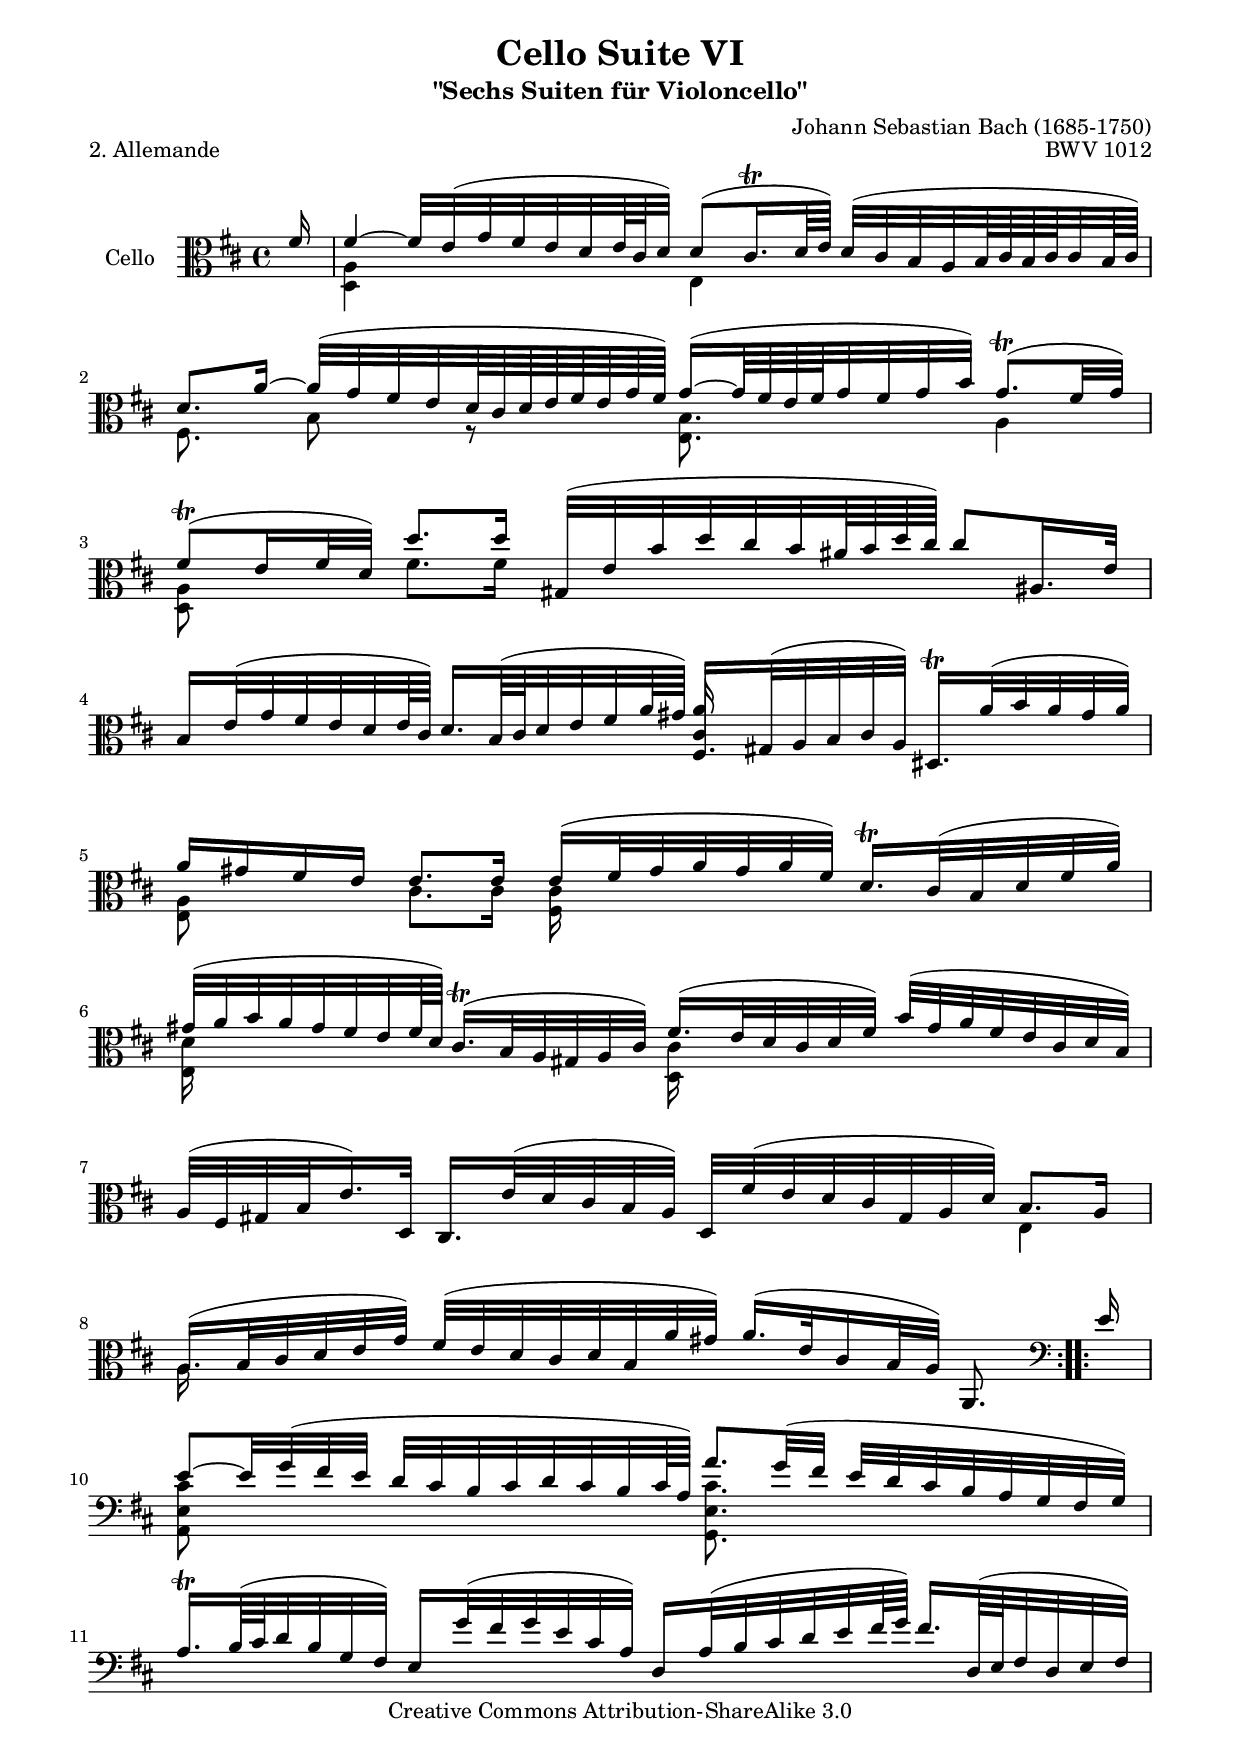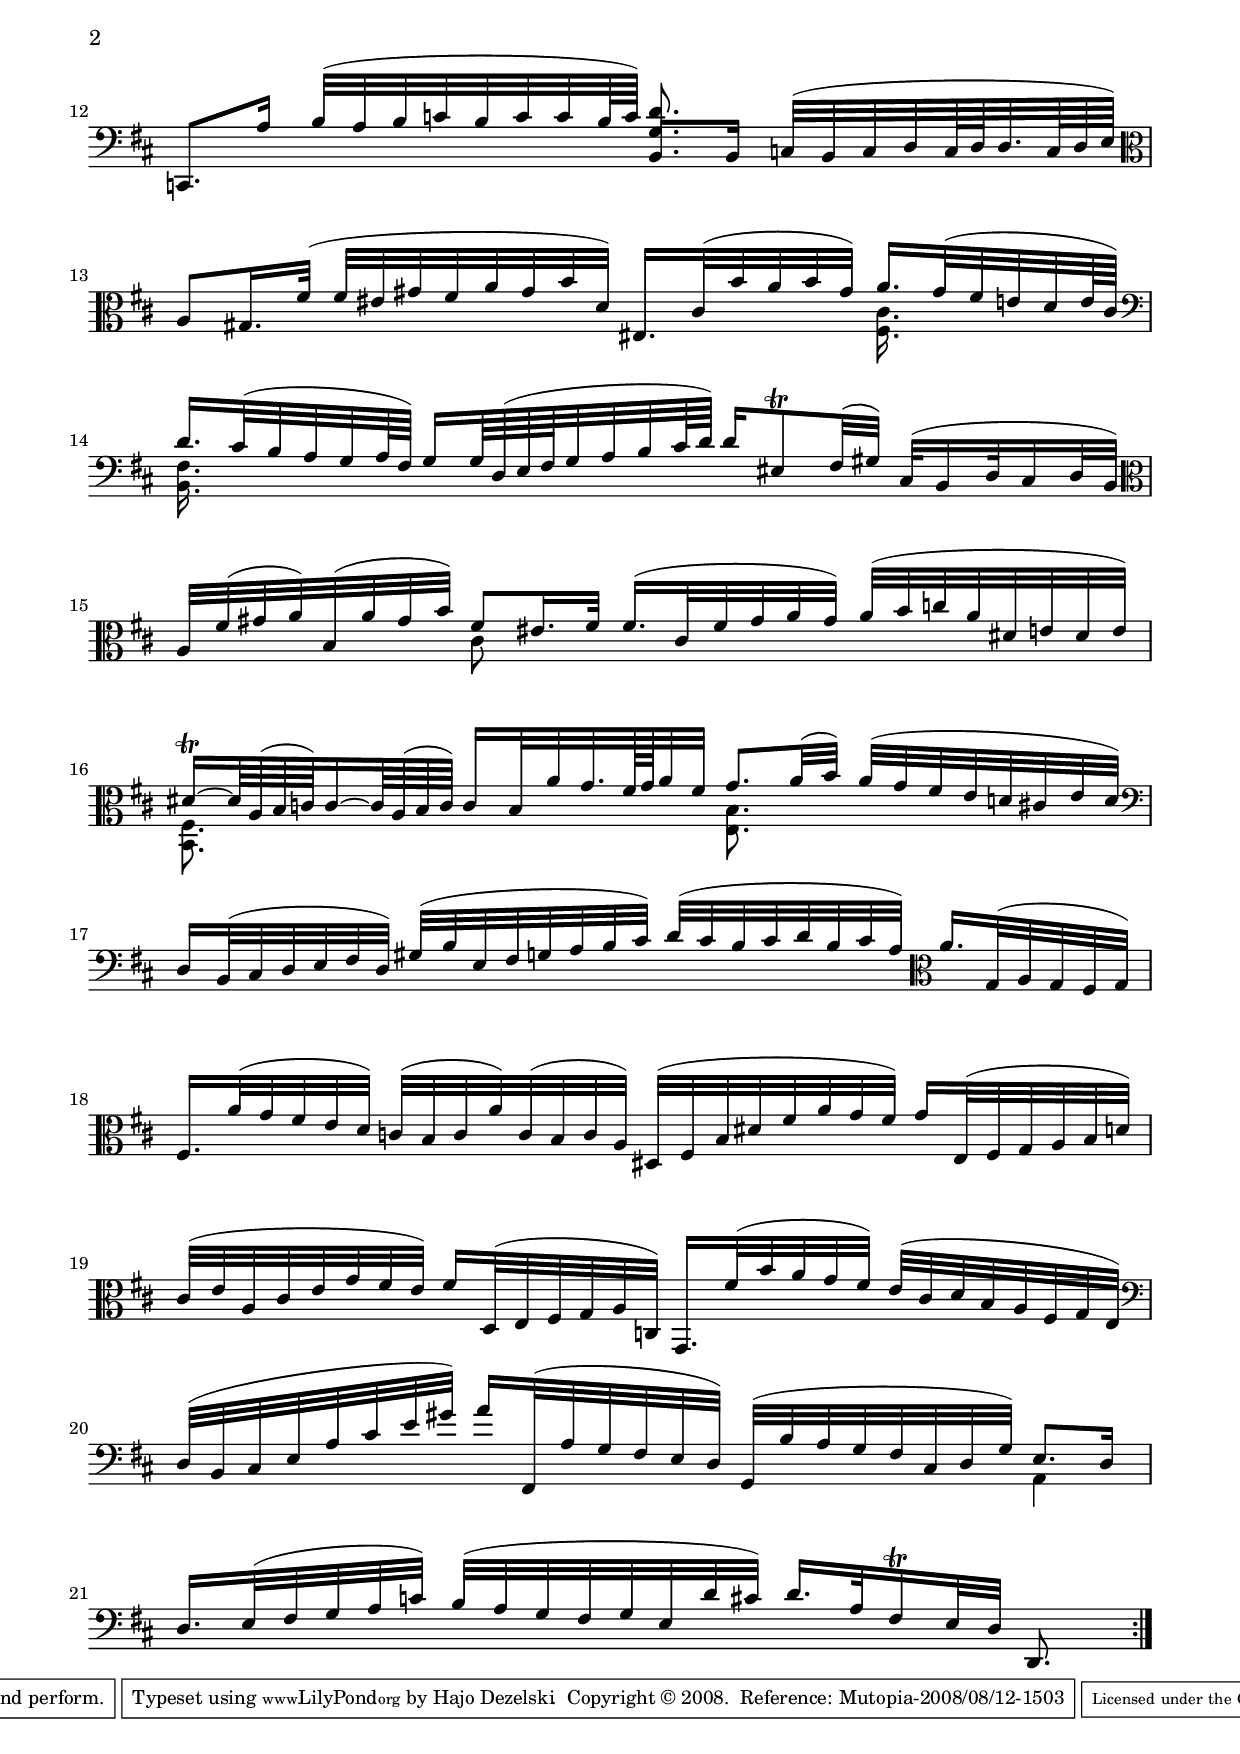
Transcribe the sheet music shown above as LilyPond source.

\version "2.11.52"

\paper {
    page-top-space = #0.0
    %indent = 0.0
    line-width = 18.0\cm
    ragged-bottom = ##f
    ragged-last-bottom = ##f
}

% #(set-default-paper-size "a4")

#(set-global-staff-size 19)

\header {
        title = "Cello Suite VI"
        subtitle = "\"Sechs Suiten für Violoncello\""
        piece = "2. Allemande"
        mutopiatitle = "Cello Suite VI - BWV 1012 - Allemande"
        composer = "Johann Sebastian Bach (1685-1750)"
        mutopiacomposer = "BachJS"
        opus = "BWV 1012"
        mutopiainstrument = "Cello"
		arrangement = "Hajo Dezelski"
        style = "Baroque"
		comment = "Corrections on measure 10, 13, 15 " 
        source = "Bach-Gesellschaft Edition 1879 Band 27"
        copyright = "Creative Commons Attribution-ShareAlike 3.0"
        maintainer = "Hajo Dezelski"
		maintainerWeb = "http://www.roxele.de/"
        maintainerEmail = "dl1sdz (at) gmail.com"
	
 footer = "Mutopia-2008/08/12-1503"
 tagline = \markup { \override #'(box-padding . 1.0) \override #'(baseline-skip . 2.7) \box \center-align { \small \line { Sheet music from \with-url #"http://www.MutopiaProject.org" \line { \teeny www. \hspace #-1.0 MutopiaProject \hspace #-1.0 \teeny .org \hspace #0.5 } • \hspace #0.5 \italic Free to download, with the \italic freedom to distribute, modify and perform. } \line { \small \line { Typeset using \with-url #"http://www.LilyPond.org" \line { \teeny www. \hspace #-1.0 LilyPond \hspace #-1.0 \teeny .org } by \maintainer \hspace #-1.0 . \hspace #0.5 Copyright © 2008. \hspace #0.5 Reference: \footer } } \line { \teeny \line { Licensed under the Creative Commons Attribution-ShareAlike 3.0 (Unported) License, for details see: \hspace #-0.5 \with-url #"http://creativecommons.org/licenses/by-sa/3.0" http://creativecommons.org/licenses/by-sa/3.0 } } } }
}

melodyOne =  \relative f' {
	\repeat volta 2 {
		\partial 16 fis16 | %0
		fis4 ~ fis32 [e (g fis e d e64 cis d32)] d8 [( cis16. \trill d64 e) ] d32 [(cis b a b64 cis b cis cis32 b64 cis) ] | % 1
		d8. [a'16] ~ a32 [ (g fis e d64 cis d e fis e g fis )] g16 ~ [(g64 fis64 e fis g32 fis g b) ] g8. \trill [ (fis32 g )] | % 2
		fis8 \trill [( e16 fis32 d) ] d'8. [ d16 ] gis,,32 [ (e' b' d cis b ais64 b d cis)] cis8 [ais,16. e'32] | % 3
		b16 [e32 (g fis e d e64 cis)] d16. [b64 ( cis d32 e fis a64 gis)] fis,16. [gis32 ( a b cis a)] dis,16. \trill [ a''32 (b a gis a)] | % 4
		a16 [ gis fis e ] e8. [ e16] e16 [ ( fis32 gis a gis  a fis)] d16. \trill [ cis 32 ( b d fis a)] | % 5
		gis 32 [( a b a gis fis e fis 64 d )] cis16. \trill [( b32 a gis a cis)] fis16. [( e32 d cis d fis)] b32 [(gis a fis e cis d b)] | % 6
		a32 [( fis gis b e16.) d,32] cis16. [ e'32 ( d cis b a)] d,32 [ fis' ( e d cis gis a d)] b8. [a16] | % 7
		a16. [( b32 cis d e g)] fis32 [( e d cis d b a' gis)] a16. [( e32 cis16 b32 a)] a,8. s16   \clef bass | % 8 	
	}
		\repeat volta 2 {
		\partial 16 e''16 | %0
		e8 ~ [ e32 g (fis e] d [ cis b cis d cis b cis64 a)] a'8. [ g32 ( fis] e32 [ d cis b a g fis g)]  | % 9
		a16. \trill [ b64 (cis d32 b g fis)] e16 [ g'32 (fis g e cis a)] d,16 [ a'32 (b cis d e fis64 g)] fis16. [ d,64 ( e fis32 d e fis)] | % 10
		c,8. [ a''16] b32 [( a b c b c c b64 c)] b,8. [b16] c32 [( b c d c64 d d32. c64 d e)] | % 11
		a8 [ gis16. \clef alto fis'32] ( fis32 [ eis gis fis a gis b d,)] eis,16. [ cis'32 ( b' a b gis)] a16. [ gis32 ( fis e d e64 cis)] \clef bass | % 12
		d16. [ cis32 ( b a g a64 fis)] g16 [g64 d64 ( e fis g32 a b cis64 d )] d16 [ eis,8 \trill fis32 [(gis)] cis,32 [( b16 d32 cis16 d32 b)] | % 13
		\clef alto a'32 [ fis' (gis a) b, (a' gis b)] fis8 [ eis16. fis32] fis16. [(cis32 fis gis a gis)] a32 [( b c a dis, e dis e)] | % 14
		dis16 ~ \trill [dis64 a64 (b c) c16 ~ c64 a64 ( b c)] c16 [ b32 a' g32. fis128 g a32 fis] g8. [ a32 ( b)] a32 [( g fis e d cis e d)] | % 15
		\clef bass d,16 [b32 (cis d e fis d)] gis32 [( b e, fis g a b cis)] d32 [( cis b cis d b cis a)] \clef alto a'16. [g,32 ( a g fis g)] | % 16
		fis16. [ a'32 ( g fis e d)] c32 [ ( b c a') c, (b c a)] dis,32 [(fis b dis fis a g fis)] g16 [ e,32 (fis g a b d)] | % 17
		cis32 [( e a, cis e g fis e )] fis16 [ d,32 ( e fis g a c,)] g16. [ fis''32 (b a g fis)] e32 [(cis d b a fis g e)] \clef bass  | % 18
		d32 [( b cis e a cis e gis)] a16 [ fis,,32 (a' g fis e d)] g,32 [(b' a g fis cis d g)]e8. [d16] | % 19
		d16. [ e32 (fis g a c )] b32 [( a g fis g e d' cis)] d16. [ a32 fis16 \trill e32 d ] d,8. s16 | % 20

		}

}

melodyTwo = \relative a, {
	\repeat volta 2 {
		\partial 16 s16 | %0
		<d a'>4 s4 e4 s4 | % 1
		fis8. s16 b8 r8 <e, b'>8. s16 a4 | % 2
		<d, a'>8 s8 fis'8. [ fis16 ] s2 | % 3
		s2 \stemUp <cis a'>16 \stemDown s16 s8 s4 | % 4
		<e, a>8 s8 cis'8. [cis16] <fis, cis'>16 s16 s8 s4 | % 5
		<e d'>16 s8. s4 <d cis'>16 s8. s4 | % 6
		s2. e4 | % 7
		a16. s32 s8 s2. \clef bass  | % 8
	}
	
	\repeat volta 2 {
		\partial 16 \clef bass s16 | %0
		<a, e' cis'>8 s4. <g e' cis'>8. s16 s4 | % 9
		s1 | % 10	
		s2 \stemUp <g' d'>8. \stemDown s16 s4 | % 11
		\clef alto s2. <fis cis'>16. s32 s8 \clef bass | % 12
		<b, fis'>16. s32 s8 s2. \clef alto  | % 13
		s4 cis'8 s8 s2 | % 14
		<b, fis'>8. s16 s4 <e b'>8. s16 s4 | % 15
		s1 | % 16
		s1 | % 17
		s1 | % 18
		s2. a,4 | % 19
		s1 | % 20


	}

}

melody = << \melodyOne \\ \melodyTwo >>

\score {
 	\context Staff << 
        \set Staff.instrumentName = "Cello"
		\set Staff.midiInstrument = "cello"
        { \clef alto \key d \major \time 4/4 \melody  }
    >>
	\layout { }
 	 \midi { }
}
